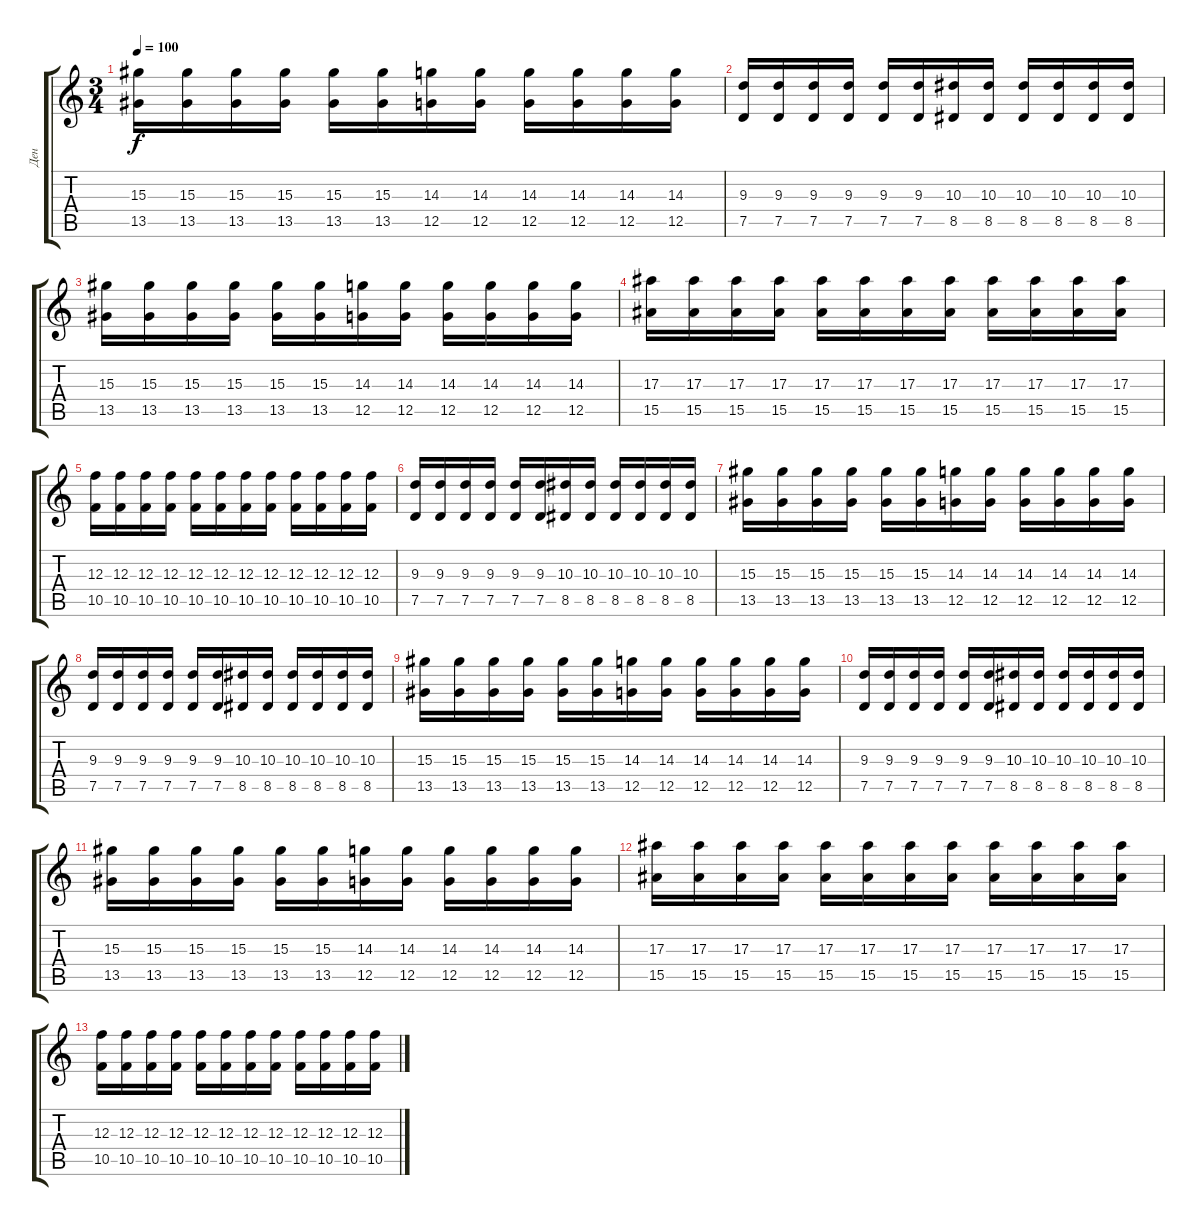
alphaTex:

\track ("Ден" "Ден") {instrument overdrivenguitar}
\staff {score tabs}
\tuning (D4 A3 F3 C3 G2 C2) {hide}
\ts (3 4)
\tempo 100
\clef g2
\ks c
(15.3 13.5).16{dy f} (15.3 13.5).16 (15.3 13.5).16 (15.3 13.5).16 (15.3 13.5).16 (15.3 13.5).16 (14.3 12.5).16 (14.3 12.5).16 (14.3 12.5).16 (14.3 12.5).16 (14.3 12.5).16 (14.3 12.5).16 |
(9.3 7.5).16 (9.3 7.5).16 (9.3 7.5).16 (9.3 7.5).16 (9.3 7.5).16 (9.3 7.5).16 (10.3 8.5).16 (10.3 8.5).16 (10.3 8.5).16 (10.3 8.5).16 (10.3 8.5).16 (10.3 8.5).16 |
(15.3 13.5).16 (15.3 13.5).16 (15.3 13.5).16 (15.3 13.5).16 (15.3 13.5).16 (15.3 13.5).16 (14.3 12.5).16 (14.3 12.5).16 (14.3 12.5).16 (14.3 12.5).16 (14.3 12.5).16 (14.3 12.5).16 |
(17.3 15.5).16 (17.3 15.5).16 (17.3 15.5).16 (17.3 15.5).16 (17.3 15.5).16 (17.3 15.5).16 (17.3 15.5).16 (17.3 15.5).16 (17.3 15.5).16 (17.3 15.5).16 (17.3 15.5).16 (17.3 15.5).16 |
(12.3 10.5).16 (12.3 10.5).16 (12.3 10.5).16 (12.3 10.5).16 (12.3 10.5).16 (12.3 10.5).16 (12.3 10.5).16 (12.3 10.5).16 (12.3 10.5).16 (12.3 10.5).16 (12.3 10.5).16 (12.3 10.5).16 |
(9.3 7.5).16 (9.3 7.5).16 (9.3 7.5).16 (9.3 7.5).16 (9.3 7.5).16 (9.3 7.5).16 (10.3 8.5).16 (10.3 8.5).16 (10.3 8.5).16 (10.3 8.5).16 (10.3 8.5).16 (10.3 8.5).16 |
(15.3 13.5).16 (15.3 13.5).16 (15.3 13.5).16 (15.3 13.5).16 (15.3 13.5).16 (15.3 13.5).16 (14.3 12.5).16 (14.3 12.5).16 (14.3 12.5).16 (14.3 12.5).16 (14.3 12.5).16 (14.3 12.5).16 |
(9.3 7.5).16 (9.3 7.5).16 (9.3 7.5).16 (9.3 7.5).16 (9.3 7.5).16 (9.3 7.5).16 (10.3 8.5).16 (10.3 8.5).16 (10.3 8.5).16 (10.3 8.5).16 (10.3 8.5).16 (10.3 8.5).16 |
(15.3 13.5).16 (15.3 13.5).16 (15.3 13.5).16 (15.3 13.5).16 (15.3 13.5).16 (15.3 13.5).16 (14.3 12.5).16 (14.3 12.5).16 (14.3 12.5).16 (14.3 12.5).16 (14.3 12.5).16 (14.3 12.5).16 |
(9.3 7.5).16 (9.3 7.5).16 (9.3 7.5).16 (9.3 7.5).16 (9.3 7.5).16 (9.3 7.5).16 (10.3 8.5).16 (10.3 8.5).16 (10.3 8.5).16 (10.3 8.5).16 (10.3 8.5).16 (10.3 8.5).16 |
(15.3 13.5).16 (15.3 13.5).16 (15.3 13.5).16 (15.3 13.5).16 (15.3 13.5).16 (15.3 13.5).16 (14.3 12.5).16 (14.3 12.5).16 (14.3 12.5).16 (14.3 12.5).16 (14.3 12.5).16 (14.3 12.5).16 |
(17.3 15.5).16 (17.3 15.5).16 (17.3 15.5).16 (17.3 15.5).16 (17.3 15.5).16 (17.3 15.5).16 (17.3 15.5).16 (17.3 15.5).16 (17.3 15.5).16 (17.3 15.5).16 (17.3 15.5).16 (17.3 15.5).16 |
(12.3 10.5).16 (12.3 10.5).16 (12.3 10.5).16 (12.3 10.5).16 (12.3 10.5).16 (12.3 10.5).16 (12.3 10.5).16 (12.3 10.5).16 (12.3 10.5).16 (12.3 10.5).16 (12.3 10.5).16 (12.3 10.5).16
